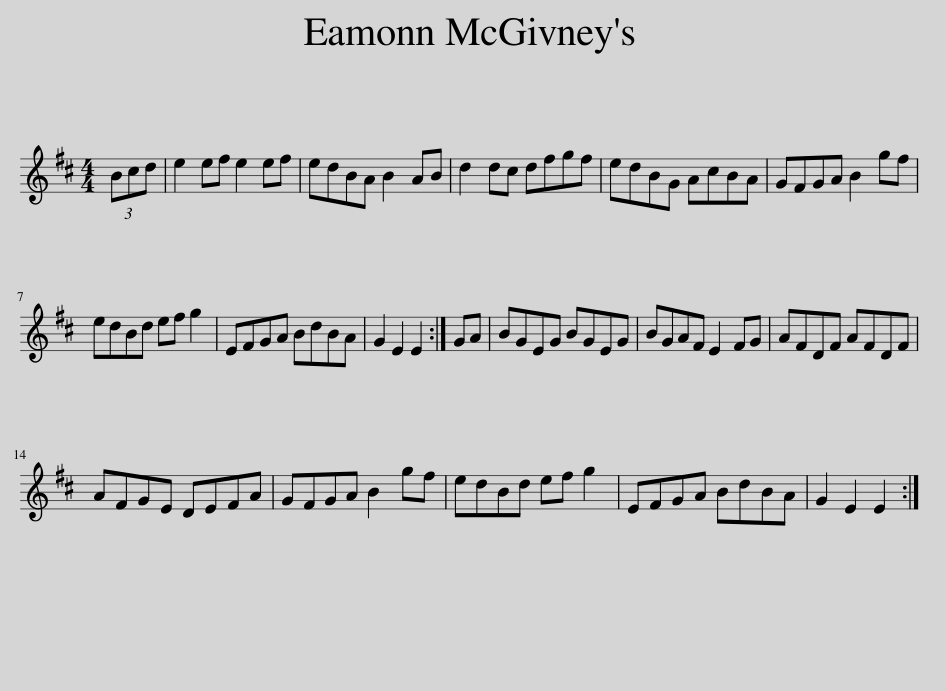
X:1
L:1/8
M:4/4
I:linebreak $
K:D
V:1 treble
V:1
 (3Bcd | e2 ef e2 ef | edBA B2 AB | d2 dc dfgf | edBG AcBA | %5
 GFGA B2 gf |$ edBd ef g2 | EFGA BdBA | G2 E2 E2 :| GA | %10
 BGEG BGEG | BGAF E2 FG | AFDF AFDF |$ AFGE DEFA | GFGA B2 gf | %15
 edBd ef g2 | EFGA BdBA | G2 E2 E2 :| %18
